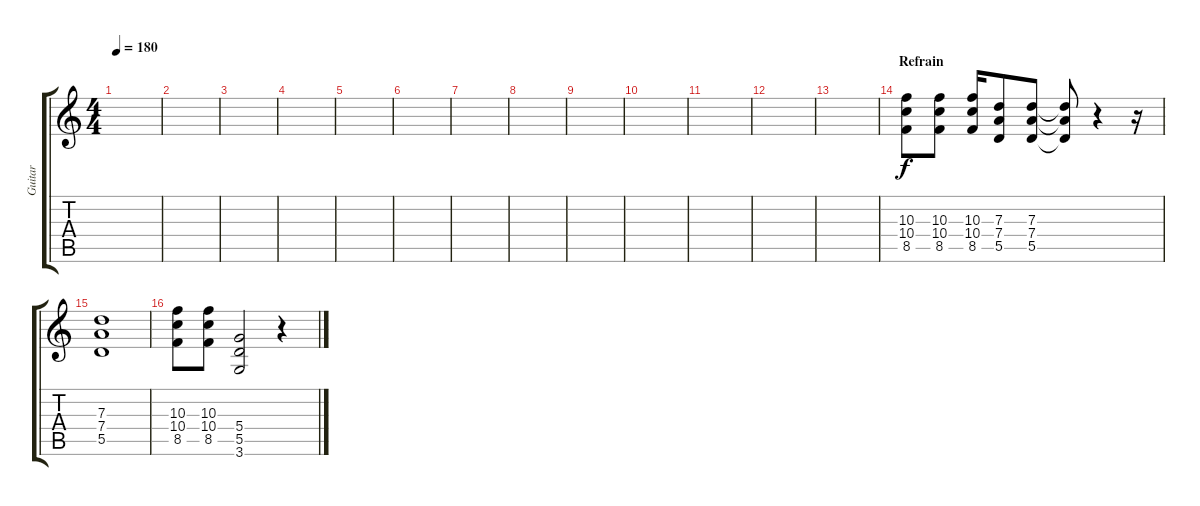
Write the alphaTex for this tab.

\track ("Guitar" "Guitar") {instrument distortionguitar}
\staff {score tabs}
\tuning (E4 B3 G3 D3 A2 E2) {hide}
\ts (4 4)
\tempo 180
\clef g2
\ks c
|
|
|
|
|
|
|
|
|
|
|
|
|
\section ("" "Refrain")
(10.3 10.4 8.5).8 (10.3 10.4 8.5).8 (10.3 10.4 8.5).16 (7.3 7.4 5.5).8 (7.3 7.4 5.5).8 (7.3{t} 7.4{t} 5.5{t}).8 r.4 r.16 |
(7.3 7.4 5.5).1 |
(10.3 10.4 8.5).8 (10.3 10.4 8.5).8 (5.4 5.5 3.6).2 r.4
